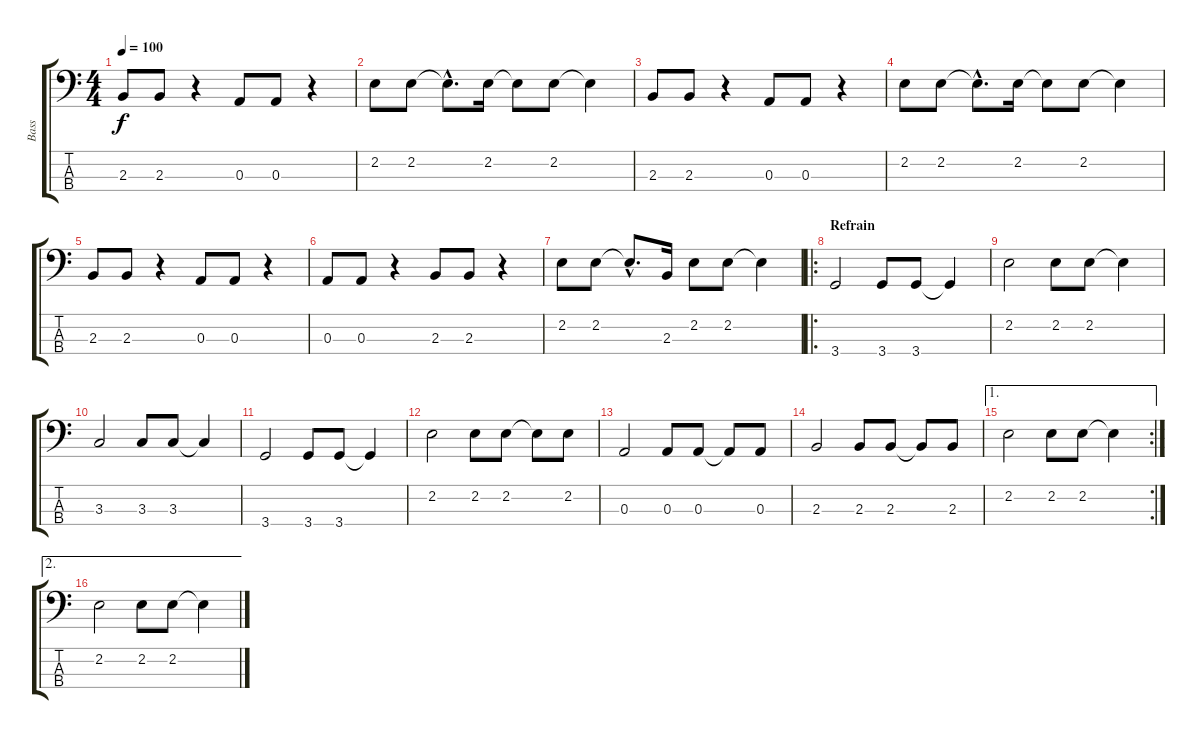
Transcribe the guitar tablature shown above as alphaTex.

\track ("Bass" "Bass") {instrument electricbassfinger}
\staff {score tabs}
\tuning (G2 D2 A1 E1) {hide}
\ts (4 4)
\tempo 100
\clef f4
\ks c
2.3.8{dy f} 2.3.8 r.4 0.3.8 0.3.8 r.4 |
2.2.8 2.2.8 2.2{hac t}.8{d} 2.2.16 2.2{t}.8 2.2.8 2.2{t}.4 |
2.3.8 2.3.8 r.4 0.3.8 0.3.8 r.4 |
2.2.8 2.2.8 2.2{hac t}.8{d} 2.2.16 2.2{t}.8 2.2.8 2.2{t}.4 |
2.3.8 2.3.8 r.4 0.3.8 0.3.8 r.4 |
0.3.8 0.3.8 r.4 2.3.8 2.3.8 r.4 |
2.2.8{volume 16} 2.2.8 2.2{hac t}.8{d} 2.3.16 2.2.8 2.2.8 2.2{t}.4 |
\ro
\section ("" "Refrain")
3.4.2 3.4.8 3.4.8 3.4{t}.4 |
2.2.2 2.2.8 2.2.8 2.2{t}.4 |
3.3.2 3.3.8 3.3.8 3.3{t}.4 |
3.4.2 3.4.8 3.4.8 3.4{t}.4 |
2.2.2 2.2.8 2.2.8 2.2{t}.8 2.2.8 |
0.3.2 0.3.8 0.3.8 0.3{t}.8 0.3.8 |
2.3.2 2.3.8 2.3.8 2.3{t}.8 2.3.8 |
\ae 1
\rc 2
2.2.2 2.2.8 2.2.8 2.2{t}.4 |
\ae 2
2.2.2 2.2.8 2.2.8 2.2{t}.4
